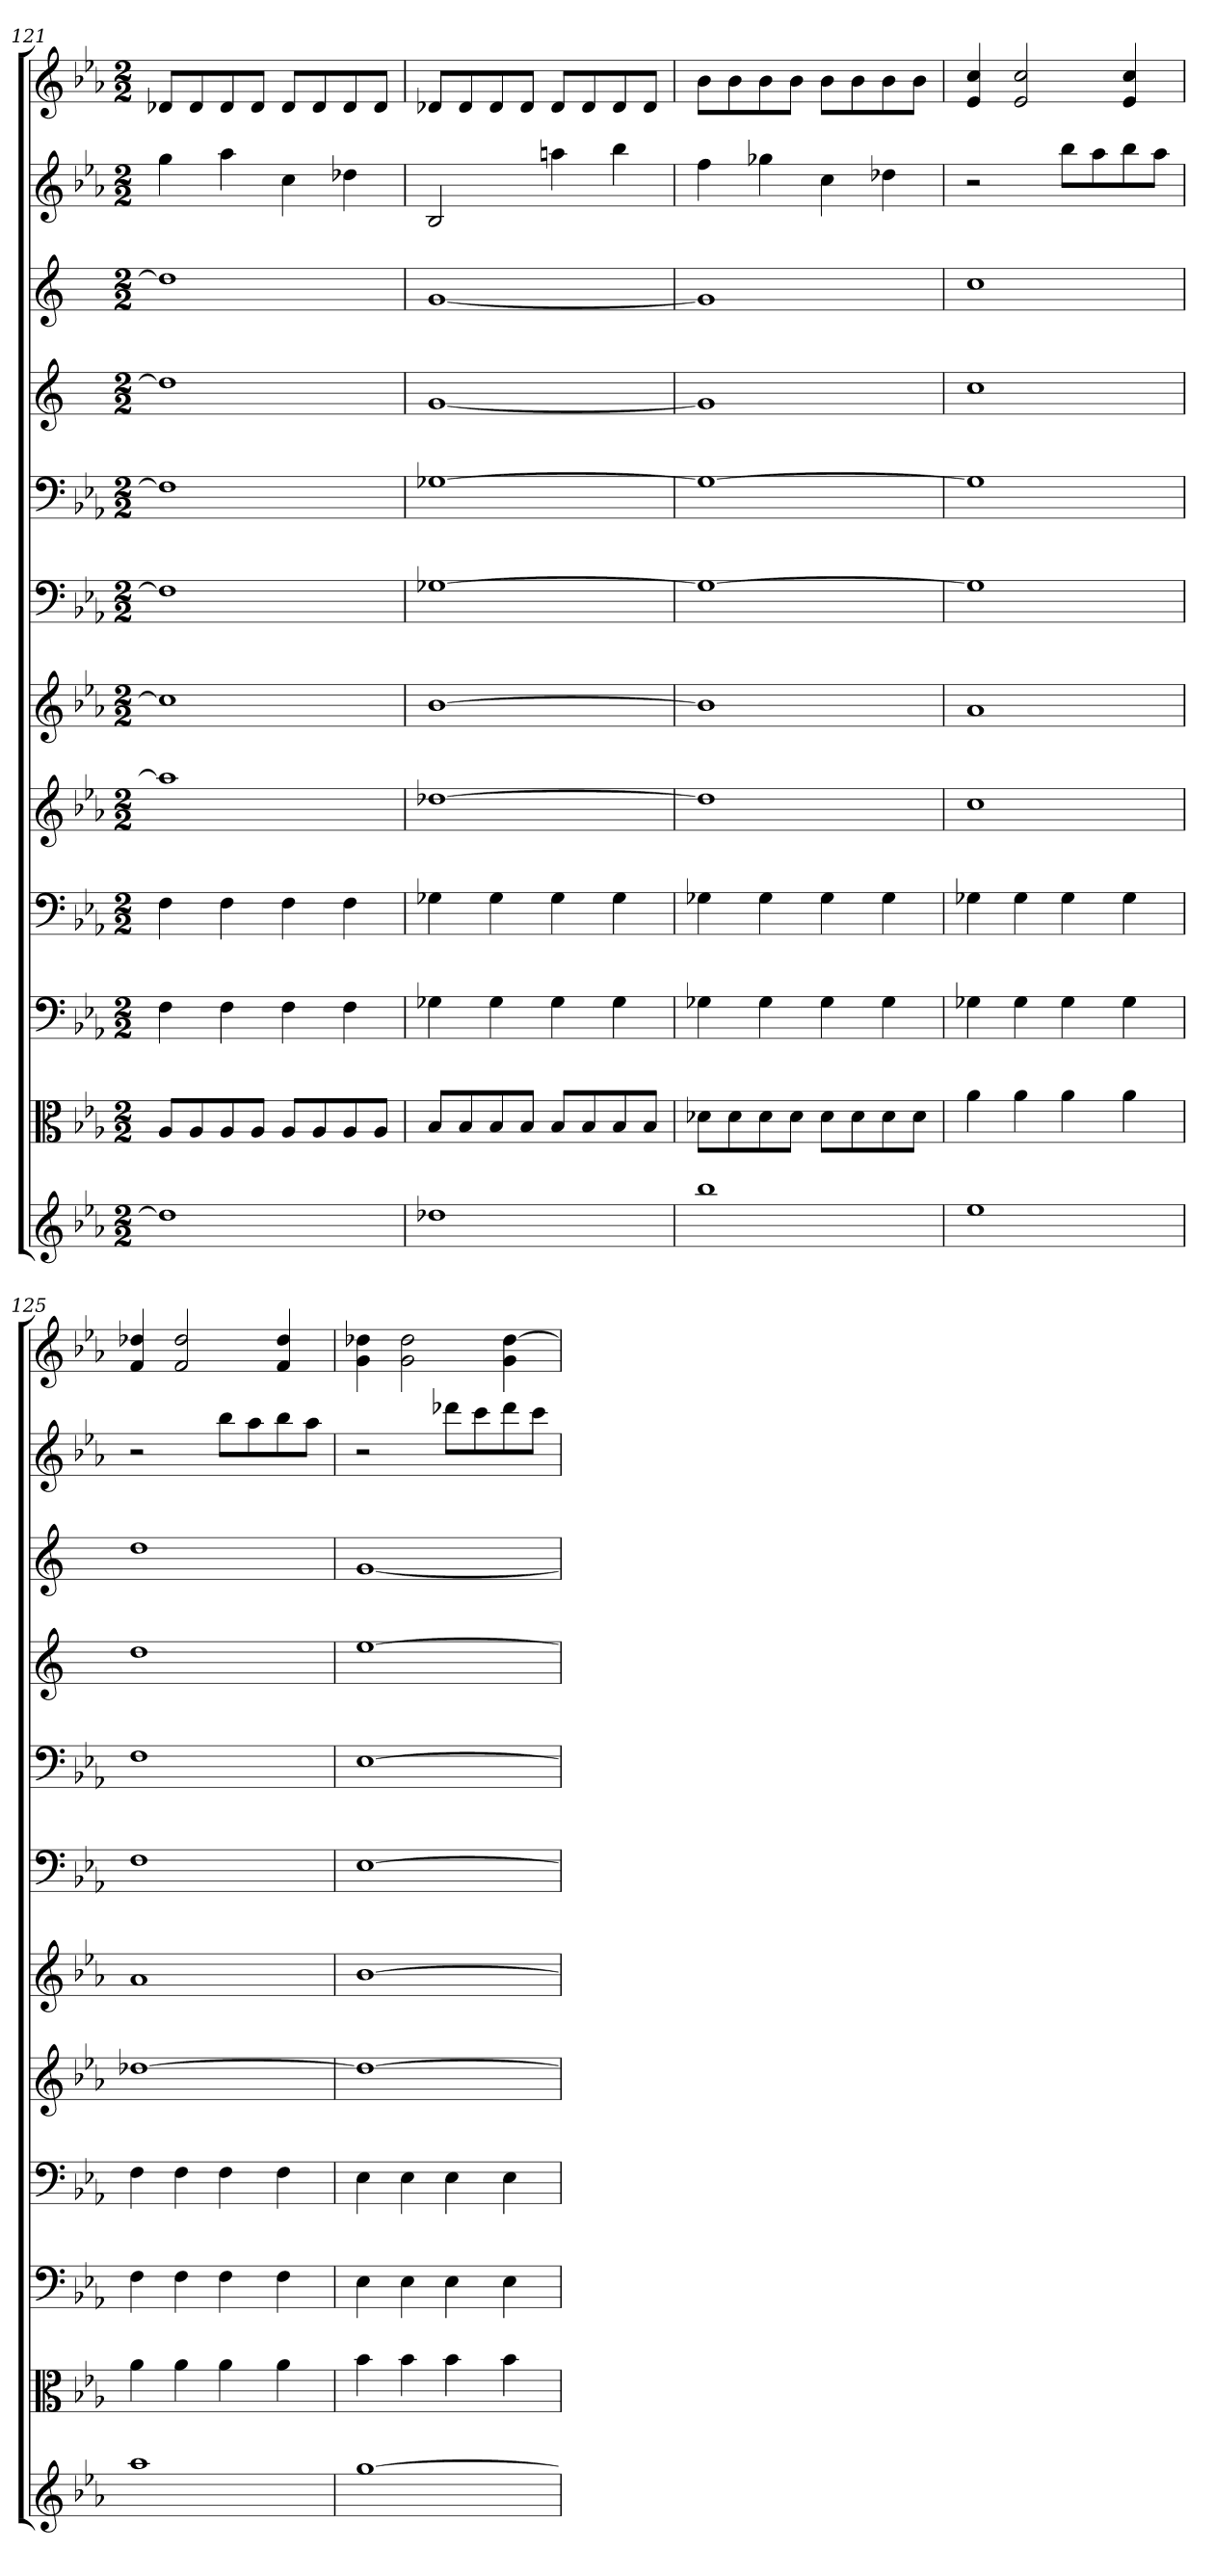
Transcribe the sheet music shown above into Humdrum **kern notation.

**kern	**kern	**kern	**kern	**kern	**kern	**kern	**kern	**kern	**kern	**kern	**kern
*part12	*part11	*part10	*part9	*part8	*part7	*part6	*part5	*part4	*part3	*part2	*part1
*staff12	*staff11	*staff10	*staff9	*staff8	*staff7	*staff6	*staff5	*staff4	*staff3	*staff2	*staff1
*	*clefC3	*clefF4	*clefF4	*	*	*clefF4	*clefF4	*	*	*	*
*k[b-e-a-]	*k[b-e-a-]	*k[b-e-a-]	*k[b-e-a-]	*k[b-e-a-]	*k[b-e-a-]	*k[b-e-a-]	*k[b-e-a-]	*k[]	*k[]	*k[b-e-a-]	*k[b-e-a-]
*E-:	*E-:	*E-:	*E-:	*E-:	*E-:	*E-:	*E-:	*	*	*E-:	*E-:
*M2/2	*M2/2	*M2/2	*M2/2	*M2/2	*M2/2	*M2/2	*M2/2	*M2/2	*M2/2	*M2/2	*M2/2
=121	=121	=121	=121	=121	=121	=121	=121	=121	=121	=121	=121
1dd-]	8A-/L	4F	4F	1aa-]	1cc-]	1F]	1F]	1dd]	1dd]	4gg	8d-XL
.	8A-/	.	.	.	.	.	.	.	.	.	8d-
.	8A-/	4F	4F	.	.	.	.	.	.	4aa-	8d-
.	8A-/J	.	.	.	.	.	.	.	.	.	8d-J
.	8A-/L	4F	4F	.	.	.	.	.	.	4cc	8d-L
.	8A-/	.	.	.	.	.	.	.	.	.	8d-
.	8A-/	4F	4F	.	.	.	.	.	.	4dd-X	8d-
.	8A-/J	.	.	.	.	.	.	.	.	.	8d-J
=122	=122	=122	=122	=122	=122	=122	=122	=122	=122	=122	=122
1dd-X	8B-/L	4G-X	4G-X	[1dd-X	[1b-	[1G-X	[1G-X	[1g	[1g	2B-	8d-XL
.	8B-/	.	.	.	.	.	.	.	.	.	8d-
.	8B-/	4G-	4G-	.	.	.	.	.	.	.	8d-
.	8B-/J	.	.	.	.	.	.	.	.	.	8d-J
.	8B-/L	4G-	4G-	.	.	.	.	.	.	4aan	8d-L
.	8B-/	.	.	.	.	.	.	.	.	.	8d-
.	8B-/	4G-	4G-	.	.	.	.	.	.	4bb-	8d-
.	8B-/J	.	.	.	.	.	.	.	.	.	8d-J
=123	=123	=123	=123	=123	=123	=123	=123	=123	=123	=123	=123
1bb-	8d-X\L	4G-X	4G-X	1dd-]	1b-]	1G-_	1G-_	1g]	1g]	4ff	8b-L
.	8d-\	.	.	.	.	.	.	.	.	.	8b-
.	8d-\	4G-	4G-	.	.	.	.	.	.	4gg-X	8b-
.	8d-\J	.	.	.	.	.	.	.	.	.	8b-J
.	8d-\L	4G-	4G-	.	.	.	.	.	.	4cc	8b-L
.	8d-\	.	.	.	.	.	.	.	.	.	8b-
.	8d-\	4G-	4G-	.	.	.	.	.	.	4dd-X	8b-
.	8d-\J	.	.	.	.	.	.	.	.	.	8b-J
=124	=124	=124	=124	=124	=124	=124	=124	=124	=124	=124	=124
1ee-	4a-	4G-X	4G-X	1cc	1a-	1G-]	1G-]	1cc	1cc	2r	4e- 4cc
.	4a-	4G-	4G-	.	.	.	.	.	.	.	2e- 2cc
.	4a-	4G-	4G-	.	.	.	.	.	.	8bb-L	.
.	.	.	.	.	.	.	.	.	.	8aa-	.
.	4a-	4G-	4G-	.	.	.	.	.	.	8bb-	4e- 4cc
.	.	.	.	.	.	.	.	.	.	8aa-J	.
=125	=125	=125	=125	=125	=125	=125	=125	=125	=125	=125	=125
1aa-	4a-	4F	4F	[1dd-X	1a-	1F	1F	1dd	1dd	2r	4f 4dd-X
.	4a-	4F	4F	.	.	.	.	.	.	.	2f 2dd-
.	4a-	4F	4F	.	.	.	.	.	.	8bb-L	.
.	.	.	.	.	.	.	.	.	.	8aa-	.
.	4a-	4F	4F	.	.	.	.	.	.	8bb-	4f 4dd-
.	.	.	.	.	.	.	.	.	.	8aa-J	.
=126	=126	=126	=126	=126	=126	=126	=126	=126	=126	=126	=126
[1gg	4b-	4E-	4E-	1dd-_	[1b-	[1E-	[1E-	[1ee	[1g	2r	4g 4dd-X
.	4b-	4E-	4E-	.	.	.	.	.	.	.	2g 2dd-
.	4b-	4E-	4E-	.	.	.	.	.	.	8ddd-XL	.
.	.	.	.	.	.	.	.	.	.	8ccc	.
.	4b-	4E-	4E-	.	.	.	.	.	.	8ddd-	4g [4dd-
.	.	.	.	.	.	.	.	.	.	8cccJ	.
=	=	=	=	=	=	=	=	=	=	=	=
*-	*-	*-	*-	*-	*-	*-	*-	*-	*-	*-	*-
